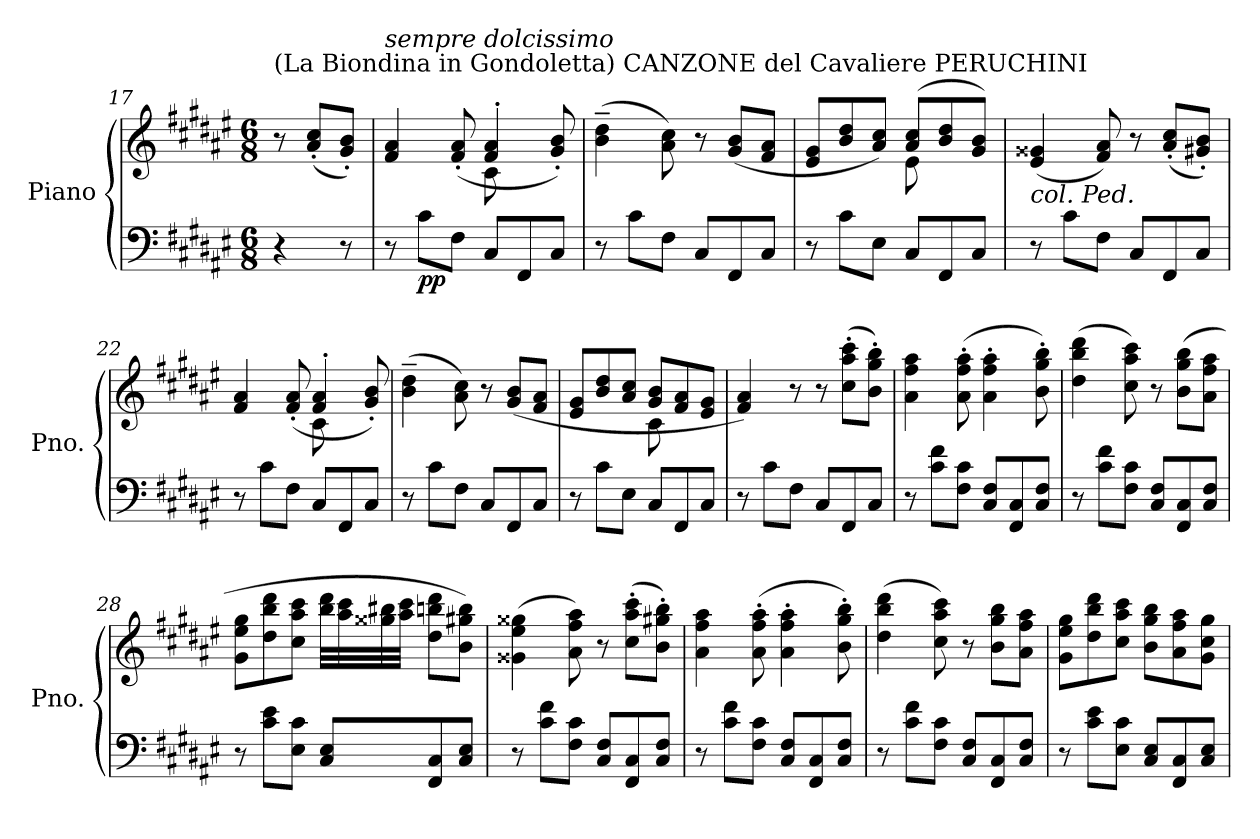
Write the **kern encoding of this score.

**kern	**kern	**dynam
*part1	*part1	*part1
*staff2	*staff1	*staff1/2
*I"Piano	*	*
*I'Pno.	*	*
!!LO:LB:g=z
*clefF4	*clefG2	*
*k[f#c#g#d#a#e#]	*k[f#c#g#d#a#e#]	*
*M6/8	*M6/8	*
=17	=17	=17
!	!LO:TX:a:t=(La Biondina in Gondoletta)   CANZONE del Cavaliere PERUCHINI	!
4r	8r	.
.	(8a#/' 8cc#/'L	.
8r	8g#/' 8b/'J)	.
=18	=18	=18
*	*^	*
!	!LO:TX:a:i:t=sempre dolcissimo	!	!
8r	4f#/ 4a#/	4ryy	.
!	!	!	!LO:DY:b=2
8c#\L	.	.	pp
8F#\J	(8f#/' 8a#/'	8ryy	.
8C#/L	4f#/' 4a#/'	8c#:\	.
8FF#/	.	4ryy	.
8C#/J	8g#/' 8b/')	.	.
*	*v	*v	*
=19	=19	=19
8r	(4b\~ 4dd#\~	.
8c#\L	.	.
8F#\J	8a#\ 8cc#\)	.
8C#/L	8r	.
8FF#/	(8g#/ 8b/L	.
8C#/J	8f#/ 8a#/J	.
=20	=20	=20
*	*^	*
8r	8e#/ 8g#/L	4ryy	.
8c#\L	8b/ 8dd#/	.	.
8E#\J	8a#/ 8cc#/J)	8ryy	.
8C#/L	(8a#/ 8cc#/L	8e#:\	.
8FF#/	8b/ 8dd#/	4ryy	.
8C#/J	8g#/ 8b/J)	.	.
*	*v	*v	*
=21	=21	=21
!LO:TX:a:i:t=col. Ped.	!	!
8r	(4e#/ 4g##X/	.
8c#\L	.	.
8F#\J	8f#/ 8a#/)	.
8C#/L	8r	.
8FF#/	(8a#/' 8cc#/'L	.
8C#/J	8g#X/' 8b/'J)	.
!!LO:PB:g=z
=22	=22	=22
*	*^	*
8r	4f#/ 4a#/	4ryy	.
8c#\L	.	.	.
8F#\J	(8f#/' 8a#/'	8ryy	.
8C#/L	4f#/' 4a#/'	8c#:\	.
8FF#/	.	4ryy	.
8C#/J	8g#/' 8b/')	.	.
*	*v	*v	*
=23	=23	=23
8r	(4b\~ 4dd#\~	.
8c#\L	.	.
8F#\J	8a#\ 8cc#\)	.
8C#/L	8r	.
8FF#/	(>8g#/ 8b/L	.
8C#/J	8f#/ 8a#/J	.
=24	=24	=24
*	*^	*
8r	8e#/ 8g#/L	4ryy	.
8c#\L	8b/ 8dd#/	.	.
8E#\J	8a#/ 8cc#/J	8ryy	.
8C#/L	8g#/ 8b/L	8c#:\	.
8FF#/	8f#/ 8a#/	4ryy	.
8C#/J	8e#/ 8g#/J	.	.
*	*v	*v	*
=25	=25	=25
8r	4f#/ 4a#/)	.
8c#\L	.	.
8F#\J	8r	.
8C#/L	8r	.
8FF#/	(8cc#\' 8aa#\' 8ccc#\'L	.
8C#/J	8b\' 8gg#\' 8bb\'J)	.
!!LO:LB:g=z
=26	=26	=26
8r	4a#\ 4ff#\ 4aa#\	.
8c#\ 8f#\L	.	.
8F#\ 8c#\J	(8a#\' 8ff#\' 8aa#\'	.
8C#/ 8F#/L	4a#\' 4ff#\' 4aa#\'	.
8FF#/ 8C#/	.	.
8C#/ 8F#/J	8b\' 8gg#\' 8bb\')	.
=27	=27	=27
8r	(4dd#\ 4bb\ 4ddd#\	.
8c#\ 8f#\L	.	.
8F#\ 8c#\J	8cc#\ 8aa#\ 8ccc#\)	.
8C#/ 8F#/L	8r	.
8FF#/ 8C#/	(8b\ 8gg#\ 8bb\L	.
8C#/ 8F#/J	8a#\ 8ff#\ 8aa#\J	.
=28	=28	=28
8r	8g#\ 8ee#\ 8gg#\L	.
8c#\ 8e#\L	8dd#\ 8bb\ 8ddd#\	.
8E#\ 8c#\J	8cc#\ 8aa#\ 8ccc#\J	.
8C#/ 8E#/L	32bb\ 32ddd#\LLL	.
.	32aa#\ 32ccc#\	.
.	32gg##X\ 32bb#X\	.
.	32aa#\ 32ccc#\JJJ	.
8FF#/ 8C#/	8dd#\ 8bbn\ 8ddd#\L	.
8C#/ 8E#/J	8b\ 8gg#X\ 8bb\J)	.
=29	=29	=29
8r	(4g##X\ 4ee#\ 4gg##X\	.
8c#\ 8f#\L	.	.
8F#\ 8c#\J	8a#\ 8ff#\ 8aa#\)	.
8C#/ 8F#/L	8r	.
8FF#/ 8C#/	(8cc#\' 8aa#\' 8ccc#\'L	.
8C#/ 8F#/J	8b\' 8gg#X\' 8bb\'J)	.
!!LO:LB:g=z
=30	=30	=30
8r	4a#\ 4ff#\ 4aa#\	.
8c#\ 8f#\L	.	.
8F#\ 8c#\J	(8a#\' 8ff#\' 8aa#\'	.
8C#/ 8F#/L	4a#\' 4ff#\' 4aa#\'	.
8FF#/ 8C#/	.	.
8C#/ 8F#/J	8b\' 8gg#\' 8bb\')	.
=31	=31	=31
8r	(4dd#\ 4bb\ 4ddd#\	.
8c#\ 8f#\L	.	.
8F#\ 8c#\J	8cc#\ 8aa#\ 8ccc#\)	.
8C#/ 8F#/L	8r	.
8FF#/ 8C#/	8b\ 8gg#\ 8bb\L	.
8C#/ 8F#/J	8a#\ 8ff#\ 8aa#\J	.
=32	=32	=32
8r	8g#\ 8ee#\ 8gg#\L	.
8c#\ 8e#\L	8dd#\ 8bb\ 8ddd#\	.
8E#\ 8c#\J	8cc#\ 8aa#\ 8ccc#\J	.
8C#/ 8E#/L	8b\ 8gg#\ 8bb\L	.
8FF#/ 8C#/	8a#\ 8ff#\ 8aa#\	.
8C#/ 8E#/J	8g#\ 8cc#\ 8gg#\J	.
=	=	=
*-	*-	*-
